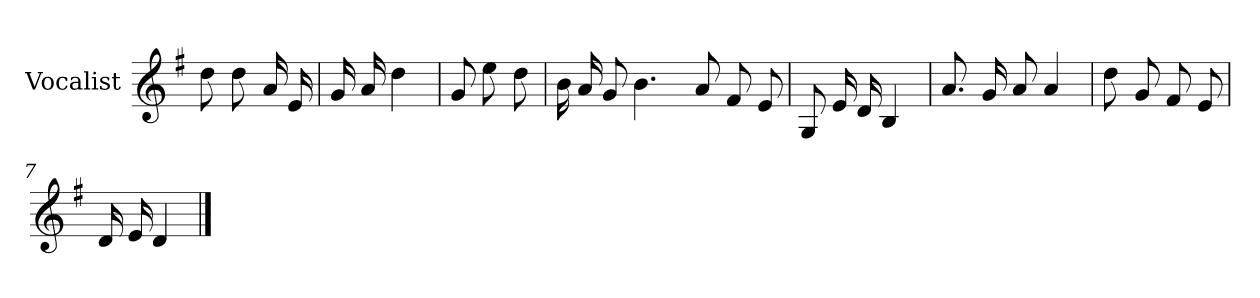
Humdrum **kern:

**kern
*part1
*staff1
*I"Vocalist
*k[f#]
*G:
=
8dd
8dd
16a
16e
=1
16g
16a
4dd
=2
8g
8ee
8dd
=3
16b
16a
8g
4.b
8a
8f#
8e
=4
8G
16e
16d
4B
=5
8.a
16g
8a
4a
=6
8dd
8g
8f#
8e
=7
16d
16e
4d
==
*-
